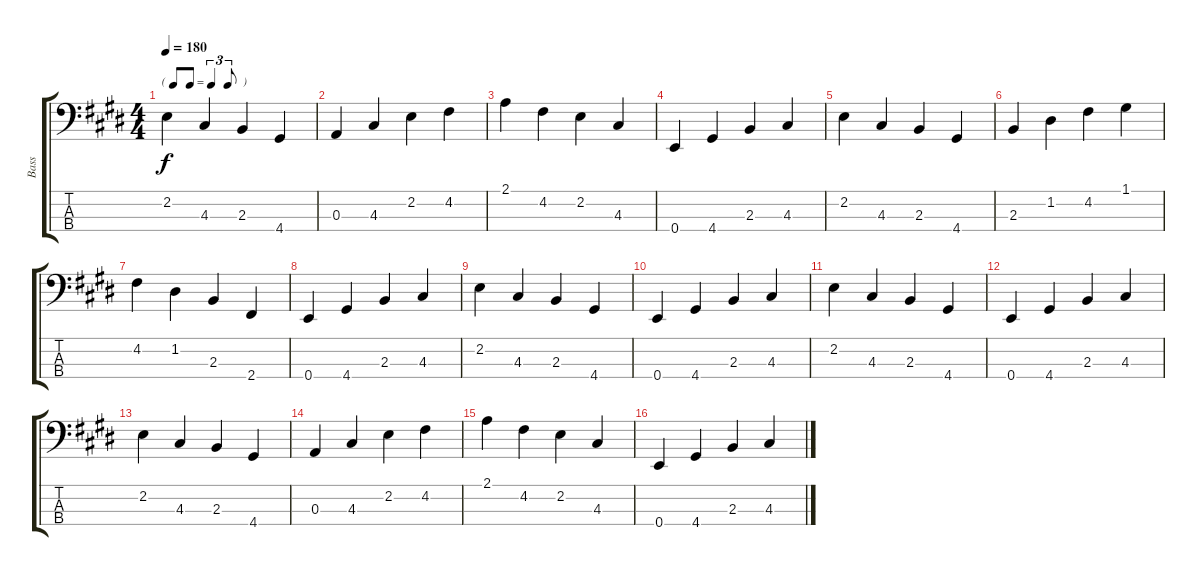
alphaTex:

\track ("Bass" "Bass") {instrument electricbassfinger}
\staff {score tabs}
\tuning (G2 D2 A1 E1) {hide}
\ts (4 4)
\tf triplet8th
\tempo 180
\clef f4
\ks e
2.2.4{dy f} 4.3.4 2.3.4 4.4.4 |
0.3.4 4.3.4 2.2.4 4.2.4 |
2.1.4 4.2.4 2.2.4 4.3.4 |
0.4.4 4.4.4 2.3.4 4.3.4 |
2.2.4 4.3.4 2.3.4 4.4.4 |
2.3.4 1.2.4 4.2.4 1.1.4 |
4.2.4 1.2.4 2.3.4 2.4.4 |
0.4.4 4.4.4 2.3.4 4.3.4 |
2.2.4 4.3.4 2.3.4 4.4.4 |
0.4.4 4.4.4 2.3.4 4.3.4 |
2.2.4 4.3.4 2.3.4 4.4.4 |
0.4.4 4.4.4 2.3.4 4.3.4 |
2.2.4 4.3.4 2.3.4 4.4.4 |
0.3.4 4.3.4 2.2.4 4.2.4 |
2.1.4 4.2.4 2.2.4 4.3.4 |
0.4.4 4.4.4 2.3.4 4.3.4
